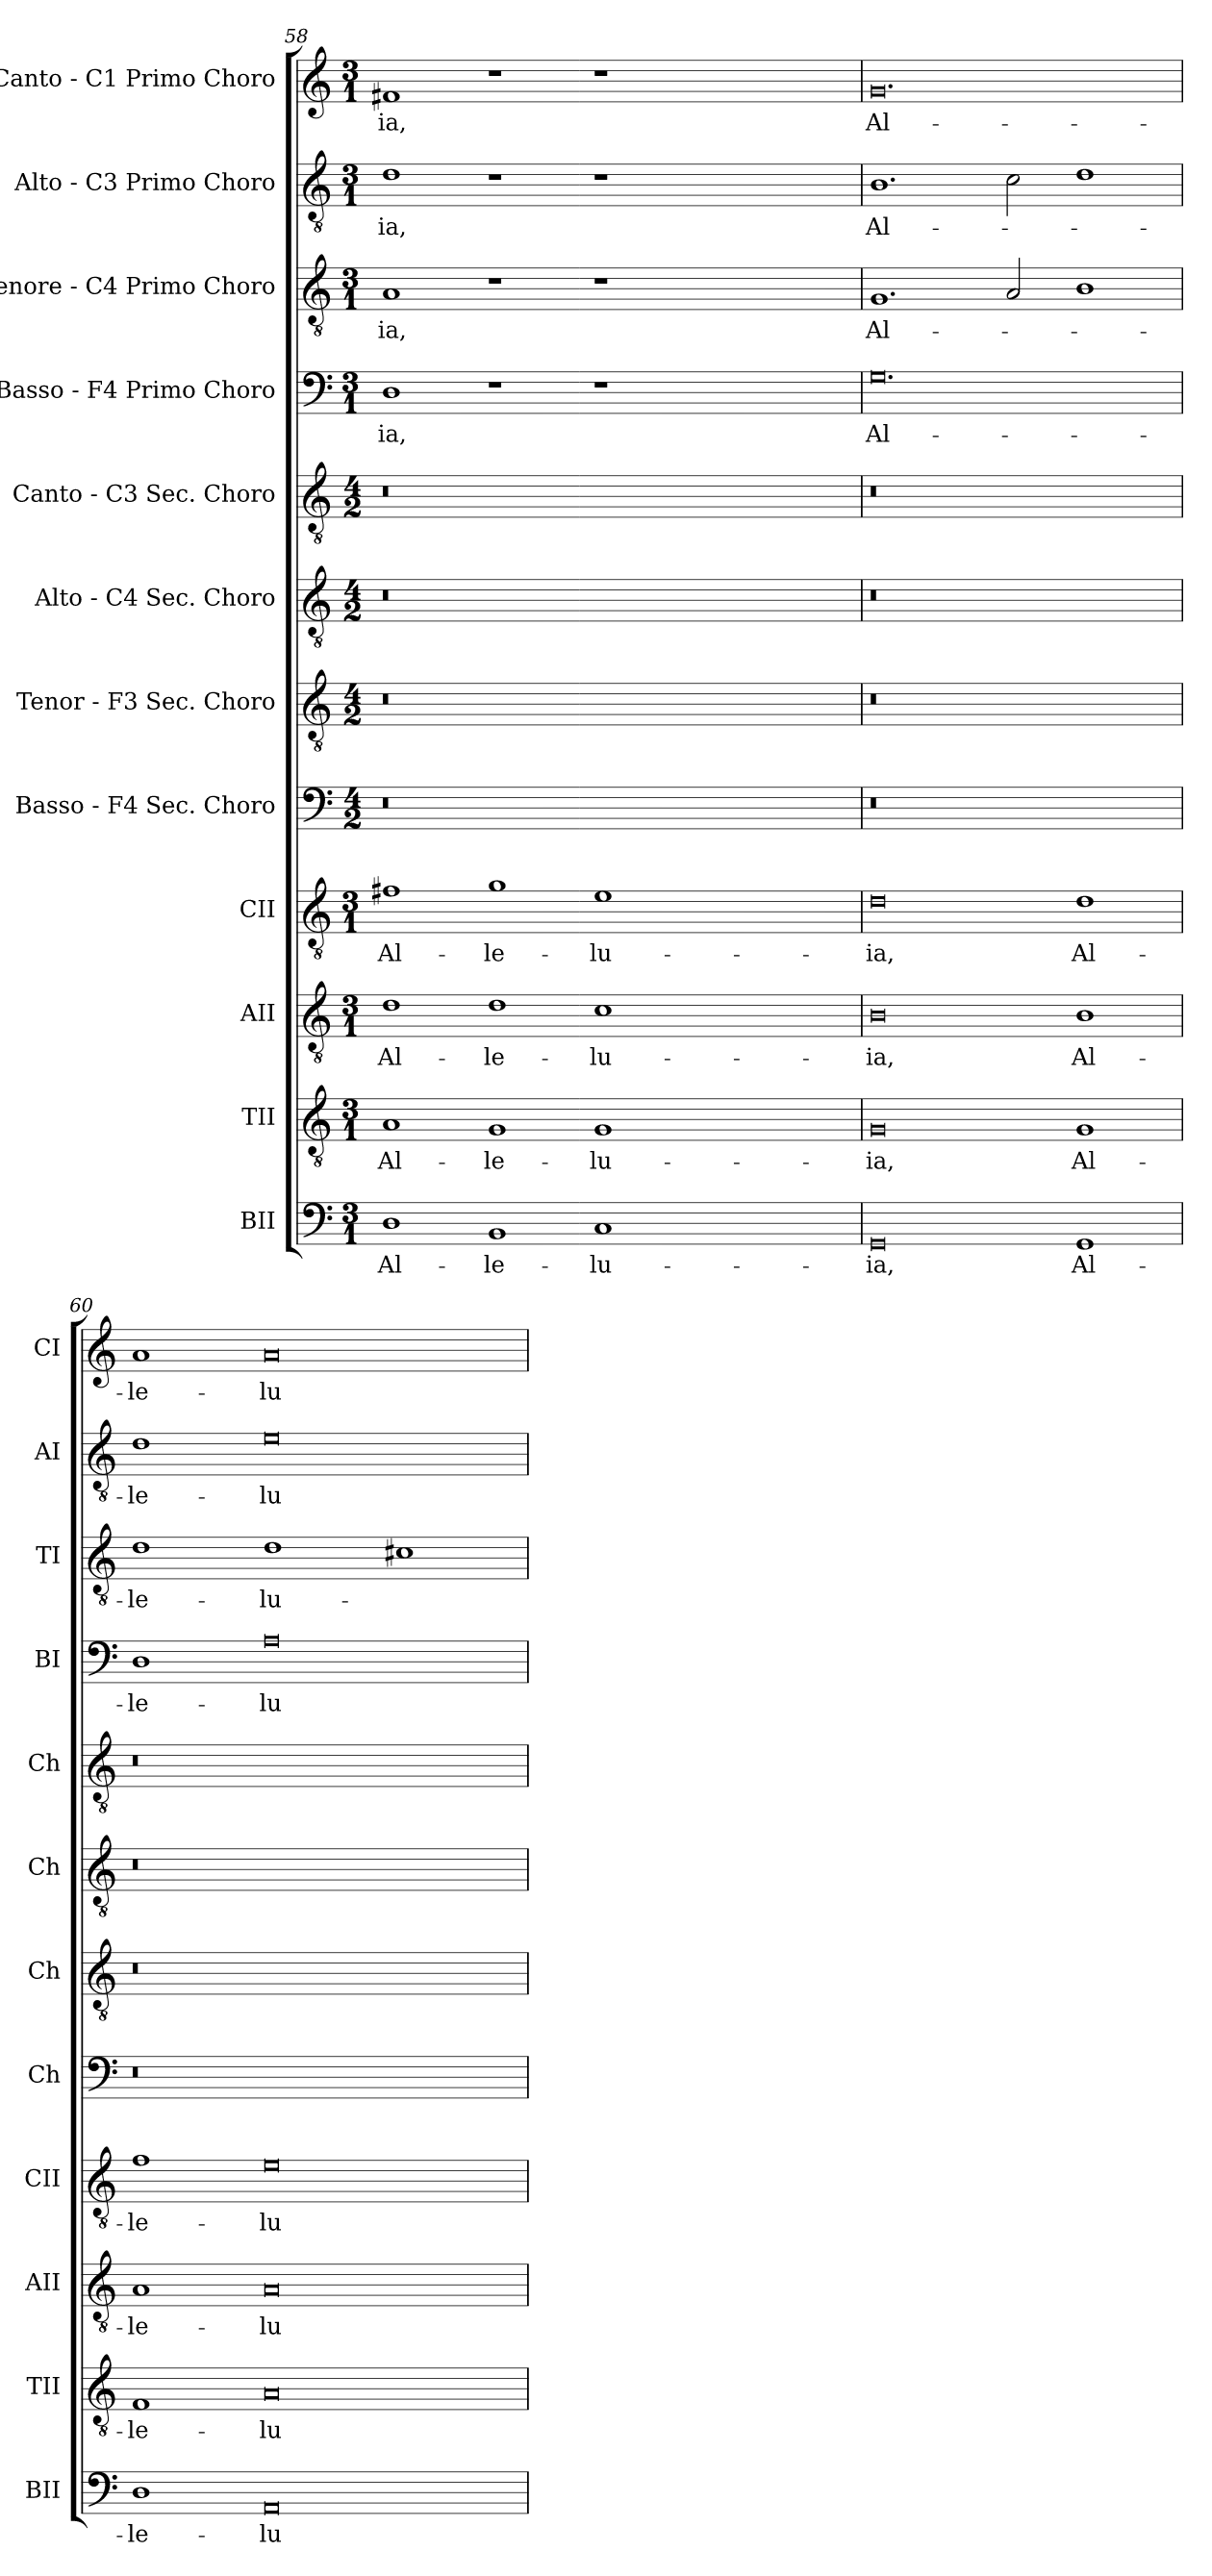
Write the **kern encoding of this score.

**kern	**text	**kern	**text	**kern	**text	**kern	**text	**kern	**kern	**kern	**kern	**kern	**text	**kern	**text	**kern	**text	**kern	**text
*part12	*part12	*part11	*part11	*part10	*part10	*part9	*part9	*part8	*part7	*part6	*part5	*part4	*part4	*part3	*part3	*part2	*part2	*part1	*part1
*staff12	*staff12	*staff11	*staff11	*staff10	*staff10	*staff9	*staff9	*staff8	*staff7	*staff6	*staff5	*staff4	*staff4	*staff3	*staff3	*staff2	*staff2	*staff1	*staff1
*I"BII	*	*I"TII	*	*I"AII	*	*I"CII	*	*I"Basso - F4  Sec. Choro	*I"Tenor - F3  Sec. Choro	*I"Alto - C4  Sec. Choro	*I"Canto - C3  Sec. Choro	*I"Basso - F4  Primo Choro	*	*I"Tenore - C4  Primo Choro	*	*I"Alto - C3  Primo Choro	*	*I"Canto - C1  Primo Choro	*
*I'BII	*	*I'TII	*	*I'AII	*	*I'CII	*	*I'Ch	*I'Ch	*I'Ch	*I'Ch	*I'BI	*	*I'TI	*	*I'AI	*	*I'CI	*
*clefF4	*	*clefGv2	*	*clefGv2	*	*clefGv2	*	*clefF4	*clefGv2	*clefGv2	*clefGv2	*clefF4	*	*clefGv2	*	*clefGv2	*	*clefG2	*
*M3/1	*	*M3/1	*	*M3/1	*	*M3/1	*	*M4/2	*M4/2	*M4/2	*M4/2	*M3/1	*	*M3/1	*	*M3/1	*	*M3/1	*
=58	=58	=58	=58	=58	=58	=58	=58	=58	=58	=58	=58	=58	=58	=58	=58	=58	=58	=58	=58
!	!LO:LY:b:cj	!	!LO:LY:b:cj	!	!LO:LY:b:cj	!	!LO:LY:b:cj	!	!	!	!	!	!LO:LY:b:cj	!	!LO:LY:b:cj	!	!LO:LY:b:cj	!	!LO:LY:b:cj
1D	Al-	1A	Al-	1d	Al-	1f#X	Al-	0r	0r	0r	0r	1D	-ia,	1A	-ia,	1d	-ia,	1f#X	-ia,
!	!LO:LY:b:cj	!	!LO:LY:b:cj	!	!LO:LY:b:cj	!	!LO:LY:b:cj	!	!	!	!	!	!	!	!	!	!	!	!
1BB	-le-	1G	-le-	1d	-le-	1g	-le-	.	.	.	.	1r	.	1r	.	1r	.	1r	.
!	!LO:LY:b:cj	!	!LO:LY:b:cj	!	!LO:LY:b:cj	!	!LO:LY:b:cj	!	!	!	!	!LO:N:vis=1	!	!LO:N:vis=1	!	!LO:N:vis=1	!	!LO:N:vis=1	!
1C	-lu-	1G	-lu-	1c	-lu-	1e	-lu-	0.ryy	0.ryy	0.ryy	0.ryy	0.r	.	0.r	.	0.r	.	0.r	.
0ryy	.	0ryy	.	0ryy	.	0ryy	.	.	.	.	.	.	.	.	.	.	.	.	.
=59	=59	=59	=59	=59	=59	=59	=59	=59	=59	=59	=59	=59	=59	=59	=59	=59	=59	=59	=59
!	!LO:LY:b:cj	!	!LO:LY:b:cj	!	!LO:LY:b:cj	!	!LO:LY:b:cj	!	!	!	!	!	!LO:LY:b:cj	!	!LO:LY:b:cj	!	!LO:LY:b:cj	!	!LO:LY:b:cj
0GG	-ia,	0G	-ia,	0B	-ia,	0d	-ia,	0r	0r	0r	0r	0.G	Al-	1.G	Al-	1.B	Al-	0.g	Al-
.	.	.	.	.	.	.	.	.	.	.	.	.	.	2A/	.	2c\	.	.	.
!	!LO:LY:b:cj	!	!LO:LY:b:cj	!	!LO:LY:b:cj	!	!LO:LY:b:cj	!	!	!	!	!	!	!	!	!	!	!	!
1GG	Al-	1G	Al-	1B	Al-	1d	Al-	1ryy	1ryy	1ryy	1ryy	.	.	1B	.	1d	.	.	.
=60	=60	=60	=60	=60	=60	=60	=60	=60	=60	=60	=60	=60	=60	=60	=60	=60	=60	=60	=60
!	!LO:LY:b:cj	!	!LO:LY:b:cj	!	!LO:LY:b:cj	!	!LO:LY:b:cj	!	!	!	!	!	!LO:LY:b:cj	!	!LO:LY:b:cj	!	!LO:LY:b:cj	!	!LO:LY:b:cj
1D	-le-	1F	-le-	1A	-le-	1f	-le-	0r	0r	0r	0r	1D	-le-	1d	-le-	1d	-le-	1a	-le-
!	!LO:LY:b:cj	!	!LO:LY:b:cj	!	!LO:LY:b:cj	!	!LO:LY:b:cj	!	!	!	!	!	!LO:LY:b:cj	!	!LO:LY:b:cj	!	!LO:LY:b:cj	!	!LO:LY:b:cj
0AA	-lu-	0A	-lu-	0A	-lu-	0e	-lu-	.	.	.	.	0A	-lu-	1d	-lu-	0e	-lu-	0a	-lu-
.	.	.	.	.	.	.	.	1ryy	1ryy	1ryy	1ryy	.	.	1c#X	.	.	.	.	.
=	=	=	=	=	=	=	=	=	=	=	=	=	=	=	=	=	=	=	=
*-	*-	*-	*-	*-	*-	*-	*-	*-	*-	*-	*-	*-	*-	*-	*-	*-	*-	*-	*-
